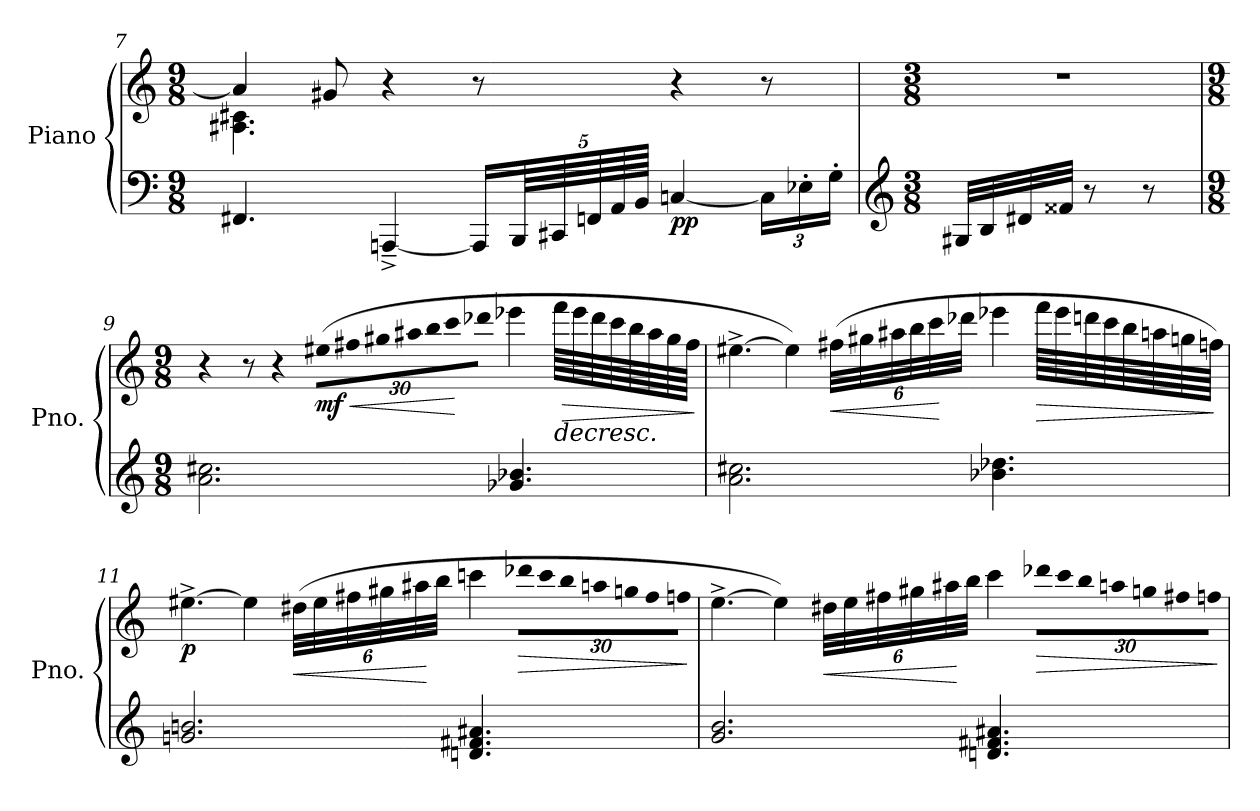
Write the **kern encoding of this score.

**kern	**kern	**dynam
*part1	*part1	*part1
*staff2	*staff1	*staff1/2
*I"Piano	*	*
*I'Pno.	*	*
*clefF4	*clefG2	*
*k[]	*k[]	*
*M9/8	*M9/8	*
=7	=7	=7
*	*^	*
4.FF#X/	4a/]	4.A#X\ 4.c#X\	.
.	8g#X/	.	.
[4AAAn~^/	4r	2.ryy	.
16AAA/LL]	8r	.	.
*Xbrackettup	*	*	*
80BBB/LL	.	.	.
80CC#X/	.	.	.
80FFn/	.	.	.
80AA/	.	.	.
80BB/JJJJ	.	.	.
*	*MM40	*	*
!	!	!	!LO:DY:b=2
[4Cn/	4r	.	pp
24C\LL]	8r	.	.
24E-X'\	.	.	.
24G'\JJ	.	.	.
*	*v	*v	*
!!LO:LB:g=z
=8	=8	=8
*clefG2	*	*
*M3/8	*M3/8	*
32G#X/LLL	4.r	.
32B/	.	.
32d#X/	.	.
32f##X/JJJ	.	.
8r	.	.
8r	.	.
=9	=9	=9
*M9/8	*M9/8	*
2.a\ 2.cc#X\	4r	.
.	8r	.
.	4r	.
*	*Xbrackettup	*
!	!LO:N:vis=32	!LO:HP:b
!	!	!LO:DY:n=1:b
.	(>960%17ee#X\LLL	< mf
!	!LO:N:vis=32	!
.	960%17ff#X\	.
!	!LO:N:vis=32	!
.	960%17gg#X\	.
!	!LO:N:vis=32	!
.	960%17aa#X\	.
!	!LO:N:vis=32	!
.	960%17bb\	.
!	!LO:N:vis=32	!
.	960%17ccc\	.
!	!LO:N:vis=32	!
.	960%17ddd-X\JJJ	[
.	4eee-X\	.
4.g-X/ 4.b-X/	.	.
!	!	!LO:HP:b
.	64fff\LLLL	>
!	!	!LO:HP:b
.	64eee-\	>
.	64ddd-\	.
.	64ccc\	.
.	64bb\	.
.	64aa#\	.
.	64gg#\	.
.	64ff#\JJJJ	.
.	960ryy	] ]
!!LO:PB:g=z
=10	=10	=10
2.a\ 2.cc#X\	[4.ee#X^\	.
.	4ee#\])	.
!	!	!LO:HP:b
.	(>48ff#X\LLL	<
.	48gg#X\	.
.	48aa#X\	.
.	48bb\	.
.	48ccc\	.
.	48ddd-X\JJJ	[
4.b-X\ 4.dd-X\	4eee-X\	.
!	!	!LO:HP:b
.	64fff\LLLL	>
.	64eee-\	.
.	64dddn\	.
.	64ccc\	.
.	64bb\	.
.	64aan\	.
.	64ggn\	.
.	64ffn\JJJJ)	.
.	.	]
!!LO:LB:g=z
=11	=11	=11
!	!	!LO:DY:b
2.gn/ 2.bn/	[4.ee#X^\	p
.	4ee#\]	.
!	!	!LO:HP:b
.	(>48dd#X\LLL	<
.	48ee#\	.
.	48ff#X\	.
.	48gg#X\	.
.	48aa#X\	.
.	48bb\JJJ	[
4.dn/ 4.f#X/ 4.a#X/	4cccn\	.
!	!LO:N:vis=32	!LO:HP:b
.	960%17ddd-X\LLL	>
!	!LO:N:vis=32	!
.	960%17ccc\	.
!	!LO:N:vis=32	!
.	960%17bb\	.
!	!LO:N:vis=32	!
.	960%17aan\	.
!	!LO:N:vis=32	!
.	960%17ggn\	.
!	!LO:N:vis=32	!
.	960%17ff#\	.
!	!LO:N:vis=32	!
.	960%17ffn\JJJ	.
.	960ryy	]
!!LO:LB:g=z
=12	=12	=12
2.g/ 2.b/	[4.ee^\	.
.	4ee\])	.
!	!	!LO:HP:b
.	48dd#X\LLL	<
.	48ee\	.
.	48ff#X\	.
.	48gg#X\	.
.	48aa#X\	.
.	48bb\JJJ	[
4.dn/ 4.f#X/ 4.a#X/	4ccc\	.
!	!LO:N:vis=32	!LO:HP:b
.	960%17ddd-X\LLL	>
!	!LO:N:vis=32	!
.	960%17ccc\	.
!	!LO:N:vis=32	!
.	960%17bb\	.
!	!LO:N:vis=32	!
.	960%17aan\	.
!	!LO:N:vis=32	!
.	960%17ggn\	.
!	!LO:N:vis=32	!
.	960%17ff#X\	.
!	!LO:N:vis=32	!
.	960%17ffn\JJJ	.
.	960ryy	]
=	=	=
*-	*-	*-
